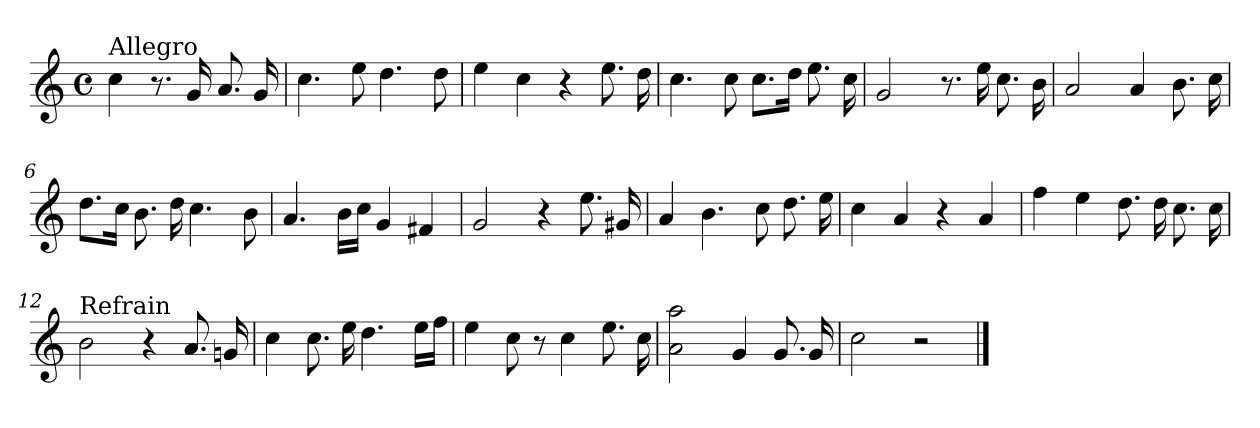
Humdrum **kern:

**kern
*part1
*staff1
*clefG2
*k[]
*C:
*M4/4
*met(c)
=
!LO:TX:a:t=Allegro
4cc\
8.r
16g/
8.a/
16g/
=1
4.cc\
8ee\
4.dd\
8dd\
=2
4ee\
4cc\
4r
8.ee\
16dd\
=3
4.cc\
8cc\
8.cc\L
16dd\Jk
8.ee\
16cc\
=4
2g/
8.r
16ee\
8.cc\
16b\
!!LO:LB:g=z
=5
2a/
4a/
8.b\
16cc\
=6
8.dd\L
16cc\Jk
8.b\
16dd\
4.cc\
8b\
=7
4.a/
16b\LL
16cc\JJ
4g/
4f#X/
=8
2g/
4r
8.ee\
16g#X/
=9
4a/
4.b\
8cc\
8.dd\
16ee\
=10
4cc\
4a/
4r
4a/
!!LO:LB:g=z
=11
4ff\
4ee\
8.dd\
16dd\
8.cc\
16cc\
=12
!LO:TX:a:t=Refrain
2b\
4r
8.a/
16gn/
=13
4cc\
8.cc\
16ee\
4.dd\
16ee\LL
16ff\JJ
=14
4ee\
8cc\
8r
4cc\
8.ee\
16cc\
=15
2a\ 2aa\
4g/
8.g/
16g/
!!LO:LB:g=z
=16
2cc\
2r
==
*-
